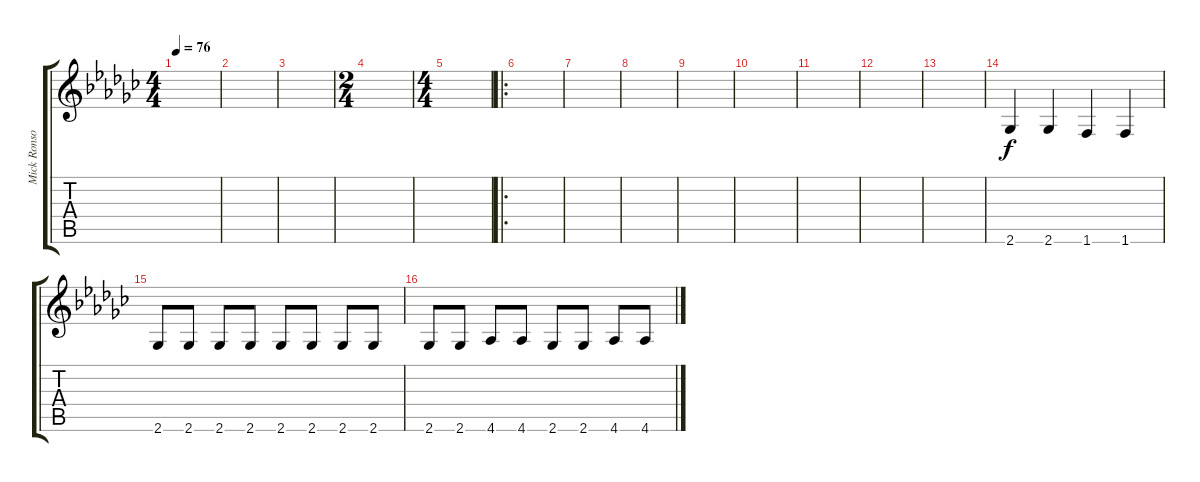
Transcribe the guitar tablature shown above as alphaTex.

\track ("Mick Ronson-Lead guitar" "Mick Ronso") {instrument electricguitarmuted}
\staff {score tabs}
\tuning (E4 B3 G3 D3 A2 E2) {hide}
\ts (4 4)
\tempo 76
\clef g2
\ks gb
|
|
|
\ts (2 4)
|
\ts (4 4)
|
\ro
|
|
|
|
|
|
|
|
2.6.4 2.6.4 1.6.4 1.6.4 |
2.6.8 2.6.8 2.6.8 2.6.8 2.6.8 2.6.8 2.6.8 2.6.8 |
2.6.8 2.6.8 4.6.8 4.6.8 2.6.8 2.6.8 4.6.8 4.6.8
